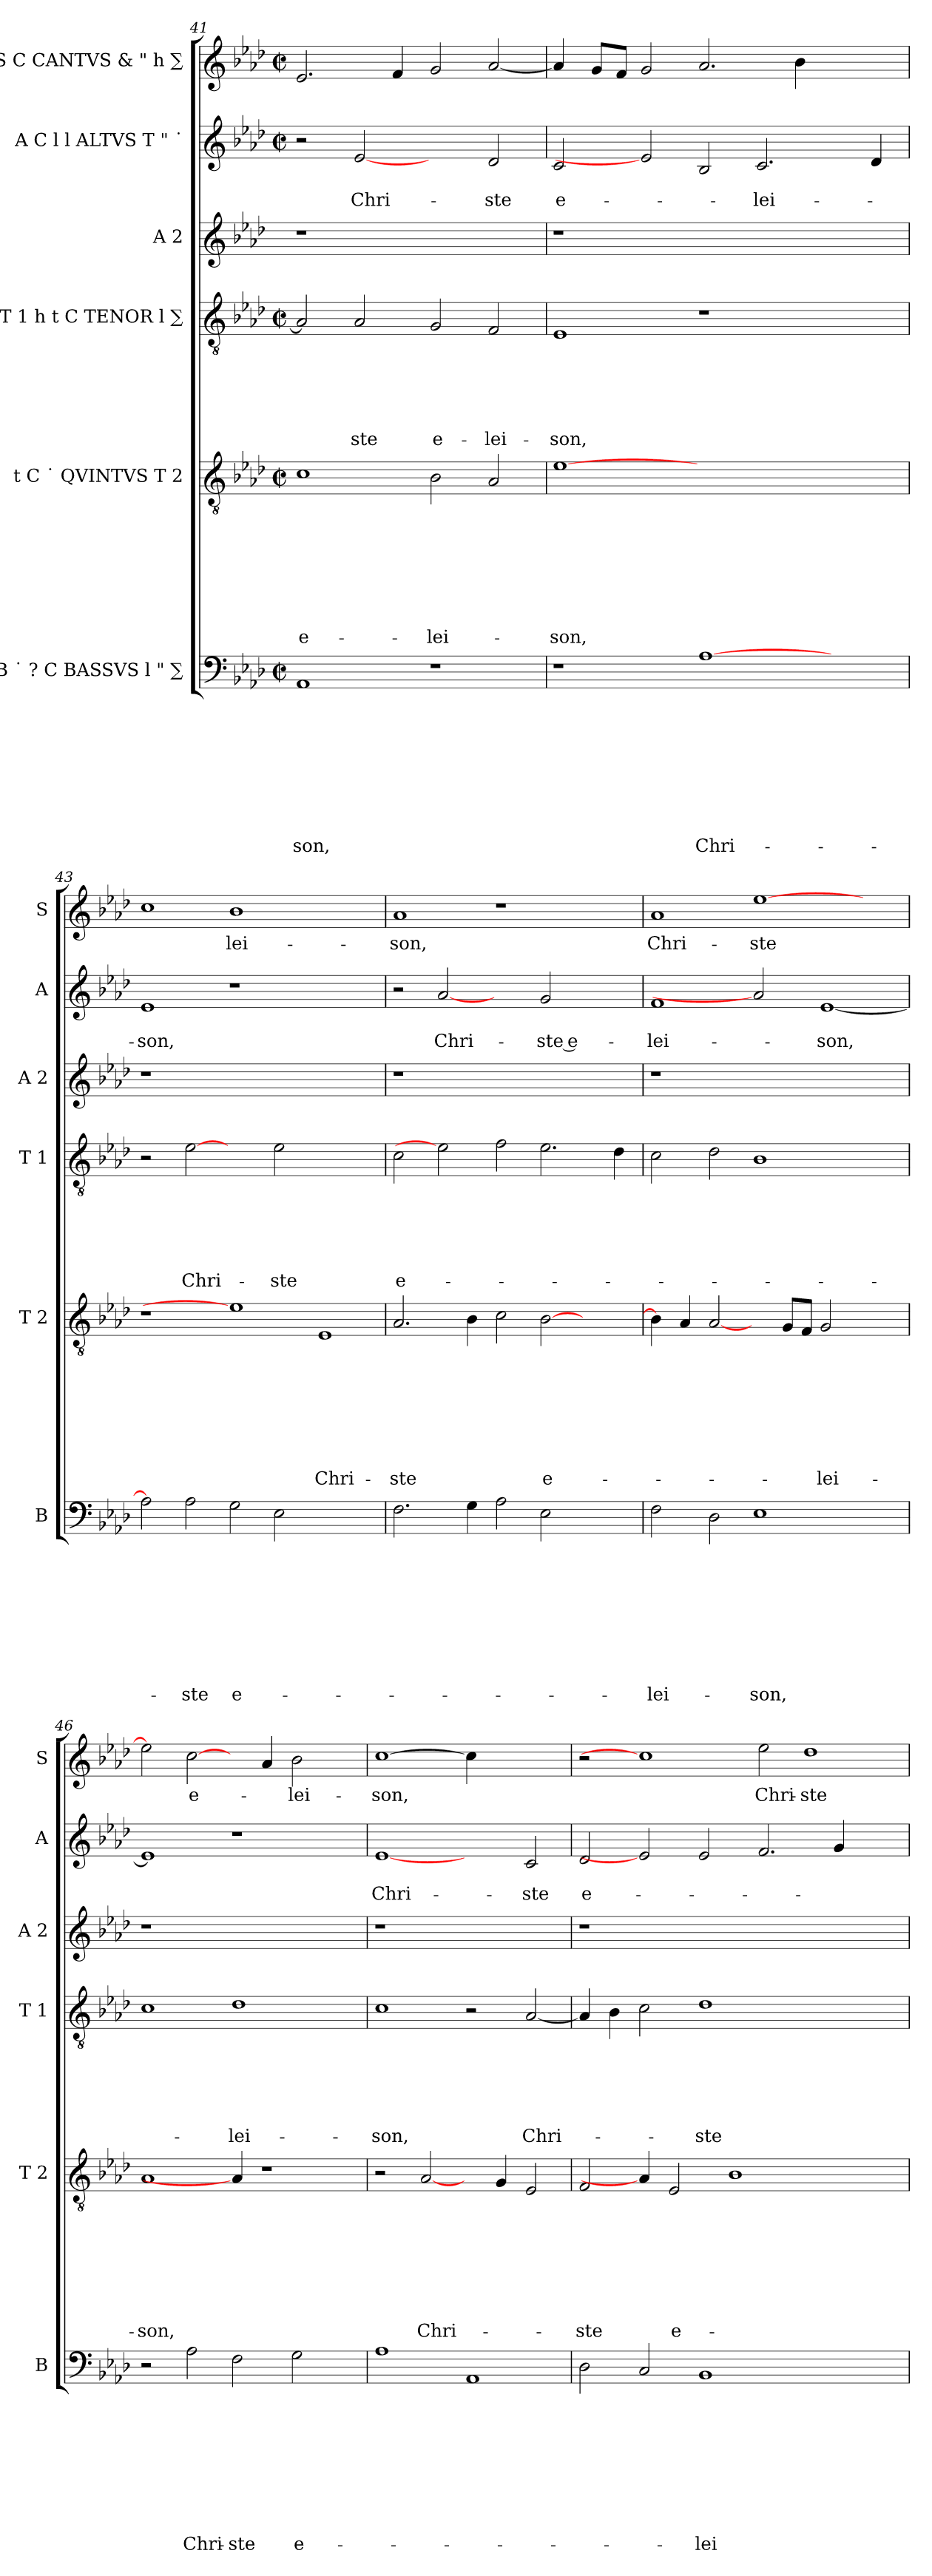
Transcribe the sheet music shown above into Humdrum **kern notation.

**kern	**text	**text	**text	**text	**text	**text	**text	**text	**text	**kern	**text	**text	**text	**text	**text	**text	**text	**text	**kern	**text	**text	**text	**text	**text	**text	**kern	**kern	**text	**text	**kern	**text
*part6	*part6	*part6	*part6	*part6	*part6	*part6	*part6	*part6	*part6	*part5	*part5	*part5	*part5	*part5	*part5	*part5	*part5	*part5	*part4	*part4	*part4	*part4	*part4	*part4	*part4	*part3	*part2	*part2	*part2	*part1	*part1
*staff6	*staff6	*staff6	*staff6	*staff6	*staff6	*staff6	*staff6	*staff6	*staff6	*staff5	*staff5	*staff5	*staff5	*staff5	*staff5	*staff5	*staff5	*staff5	*staff4	*staff4	*staff4	*staff4	*staff4	*staff4	*staff4	*staff3	*staff2	*staff2	*staff2	*staff1	*staff1
*I"B ˙ ? C BASSVS l " ∑	*	*	*	*	*	*	*	*	*	*I"t C ˙ QVINTVS T 2	*	*	*	*	*	*	*	*	*I"T 1 h t C TENOR l ∑	*	*	*	*	*	*	*I"A 2	*I"A C l l ALTVS T " ˙	*	*	*I"S C CANTVS & " h ∑	*
*I'B	*	*	*	*	*	*	*	*	*	*I'T 2	*	*	*	*	*	*	*	*	*I'T 1	*	*	*	*	*	*	*I'A 2	*I'A	*	*	*I'S	*
*clefF4	*	*	*	*	*	*	*	*	*	*clefGv2	*	*	*	*	*	*	*	*	*clefGv2	*	*	*	*	*	*	*clefG2	*clefG2	*	*	*clefG2	*
*k[b-e-a-d-]	*	*	*	*	*	*	*	*	*	*k[b-e-a-d-]	*	*	*	*	*	*	*	*	*k[b-e-a-d-]	*	*	*	*	*	*	*k[b-e-a-d-]	*k[b-e-a-d-]	*	*	*k[b-e-a-d-]	*
*A-:	*	*	*	*	*	*	*	*	*	*A-:	*	*	*	*	*	*	*	*	*A-:	*	*	*	*	*	*	*A-:	*A-:	*	*	*A-:	*
*M2/2	*	*	*	*	*	*	*	*	*	*M2/2	*	*	*	*	*	*	*	*	*M2/2	*	*	*	*	*	*	*	*M2/2	*	*	*M2/2	*
*met(c|)	*	*	*	*	*	*	*	*	*	*met(c|)	*	*	*	*	*	*	*	*	*met(c|)	*	*	*	*	*	*	*	*met(c|)	*	*	*met(c|)	*
=41	=41	=41	=41	=41	=41	=41	=41	=41	=41	=41	=41	=41	=41	=41	=41	=41	=41	=41	=41	=41	=41	=41	=41	=41	=41	=41	=41	=41	=41	=41	=41
!	!	!	!	!	!	!	!	!	!LO:LY:b	!	!	!	!	!	!	!	!	!LO:LY:b:rj	!	!	!	!	!	!	!	!	!	!	!	!	!
1AA-	.	.	.	.	.	.	.	.	-son,	1c	.	.	.	.	.	.	.	e-	2A-/]	.	.	.	.	.	.	1r	2r	.	.	2.e-/	.
!	!	!	!	!	!	!	!	!	!	!	!	!	!	!	!	!	!	!	!	!	!	!	!	!	!LO:LY:b	!	!	!	!LO:LY:b	!	!
.	.	.	.	.	.	.	.	.	.	.	.	.	.	.	.	.	.	.	2A-/	.	.	.	.	.	-ste	.	[2e-	.	Chri-	.	.
.	.	.	.	.	.	.	.	.	.	.	.	.	.	.	.	.	.	.	.	.	.	.	.	.	.	.	.	.	.	4f/	.
!	!	!	!	!	!	!	!	!	!	!	!	!	!	!	!	!	!	!LO:LY:b	!	!	!	!	!	!	!LO:LY:b	!	!	!	!	!	!
1r	.	.	.	.	.	.	.	.	.	2B-\	.	.	.	.	.	.	.	-lei-	2G/	.	.	.	.	.	e-	1ryy	2ryy	.	.	2g/	.
!	!	!	!	!	!	!	!	!	!	!	!	!	!	!	!	!	!	!	!	!	!	!	!	!	!LO:LY:b	!	!	!	!LO:LY:b	!	!
.	.	.	.	.	.	.	.	.	.	2A-/	.	.	.	.	.	.	.	.	2F/	.	.	.	.	.	-lei-	.	2d-/	.	-ste	[<2a-/	.
=42	=42	=42	=42	=42	=42	=42	=42	=42	=42	=42	=42	=42	=42	=42	=42	=42	=42	=42	=42	=42	=42	=42	=42	=42	=42	=42	=42	=42	=42	=42	=42
!	!	!	!	!	!	!	!	!	!	!	!	!	!	!	!	!	!	!LO:LY:b	!	!	!	!	!	!	!LO:LY:b	!	!	!	!LO:LY:b	!	!
1r	.	.	.	.	.	.	.	.	.	[1e-	.	.	.	.	.	.	.	-son,	1E-	.	.	.	.	.	-son,	1r	2c/	.	e-	4a-/]	.
.	.	.	.	.	.	.	.	.	.	.	.	.	.	.	.	.	.	.	.	.	.	.	.	.	.	.	.	.	.	8g/L	.
.	.	.	.	.	.	.	.	.	.	.	.	.	.	.	.	.	.	.	.	.	.	.	.	.	.	.	.	.	.	8f/J	.
.	.	.	.	.	.	.	.	.	.	.	.	.	.	.	.	.	.	.	.	.	.	.	.	.	.	.	2e-]	.	.	2g/	.
!	!	!	!	!	!	!	!	!	!LO:LY:b	!	!	!	!	!	!	!	!	!	!	!	!	!	!	!	!	!	!	!	!	!	!
[>1A-	.	.	.	.	.	.	.	.	Chri-	1.ryy	.	.	.	.	.	.	.	.	1r	.	.	.	.	.	.	1.ryy	2B-/	.	.	2.a-/	.
!	!	!	!	!	!	!	!	!	!	!	!	!	!	!	!	!	!	!	!	!	!	!	!	!	!	!	!	!	!LO:LY:b	!	!
.	.	.	.	.	.	.	.	.	.	.	.	.	.	.	.	.	.	.	.	.	.	.	.	.	.	.	2.c/	.	-lei-	.	.
.	.	.	.	.	.	.	.	.	.	.	.	.	.	.	.	.	.	.	.	.	.	.	.	.	.	.	.	.	.	4b-\	.
2ryy	.	.	.	.	.	.	.	.	.	.	.	.	.	.	.	.	.	.	2ryy	.	.	.	.	.	.	.	.	.	.	2ryy	.
.	.	.	.	.	.	.	.	.	.	.	.	.	.	.	.	.	.	.	.	.	.	.	.	.	.	.	4d-/	.	.	.	.
=43	=43	=43	=43	=43	=43	=43	=43	=43	=43	=43	=43	=43	=43	=43	=43	=43	=43	=43	=43	=43	=43	=43	=43	=43	=43	=43	=43	=43	=43	=43	=43
!	!	!	!	!	!	!	!	!	!	!	!	!	!	!	!	!	!	!	!	!	!	!	!	!	!	!	!	!	!LO:LY:b	!	!
2A-\]	.	.	.	.	.	.	.	.	.	1r	.	.	.	.	.	.	.	.	2r	.	.	.	.	.	.	1r	1e-	.	-son,	1cc	.
!	!	!	!	!	!	!	!	!	!LO:LY:b	!	!	!	!	!	!	!	!	!	!	!	!	!	!	!	!LO:LY:b	!	!	!	!	!	!
2A-\	.	.	.	.	.	.	.	.	-ste	.	.	.	.	.	.	.	.	.	[2e-	.	.	.	.	.	Chri-	.	.	.	.	.	.
!	!	!	!	!	!	!	!	!	!LO:LY:b	!	!	!	!	!	!	!	!	!	!	!	!	!	!	!	!	!	!	!	!	!	!LO:LY:b
2G\	.	.	.	.	.	.	.	.	e-	1e-]	.	.	.	.	.	.	.	.	2ryy	.	.	.	.	.	.	0ryy	1r	.	.	1b-	-lei-
!	!	!	!	!	!	!	!	!	!	!	!	!	!	!	!	!	!	!	!	!	!	!	!	!	!LO:LY:b	!	!	!	!	!	!
2E-\	.	.	.	.	.	.	.	.	.	.	.	.	.	.	.	.	.	.	2e-\	.	.	.	.	.	-ste	.	.	.	.	.	.
!	!	!	!	!	!	!	!	!	!	!	!	!	!	!	!	!	!	!LO:LY:b	!	!	!	!	!	!	!	!	!	!	!	!	!
1ryy	.	.	.	.	.	.	.	.	.	1E-	.	.	.	.	.	.	.	Chri-	1ryy	.	.	.	.	.	.	.	1ryy	.	.	1ryy	.
!!LO:PB:g=z
=44	=44	=44	=44	=44	=44	=44	=44	=44	=44	=44	=44	=44	=44	=44	=44	=44	=44	=44	=44	=44	=44	=44	=44	=44	=44	=44	=44	=44	=44	=44	=44
!	!	!	!	!	!	!	!	!	!	!	!	!	!	!	!	!	!	!LO:LY:b	!	!	!	!	!	!	!LO:LY:b	!	!	!	!	!	!LO:LY:b
2.F\	.	.	.	.	.	.	.	.	.	2.A-/	.	.	.	.	.	.	.	-ste	2c\	.	.	.	.	.	e-	1r	2r	.	.	1a-	-son,
!	!	!	!	!	!	!	!	!	!	!	!	!	!	!	!	!	!	!	!	!	!	!	!	!	!	!	!	!	!LO:LY:b	!	!
.	.	.	.	.	.	.	.	.	.	.	.	.	.	.	.	.	.	.	2e-]	.	.	.	.	.	.	.	[2a-	.	Chri-	.	.
4G\	.	.	.	.	.	.	.	.	.	4B-\	.	.	.	.	.	.	.	.	.	.	.	.	.	.	.	.	.	.	.	.	.
2A-\	.	.	.	.	.	.	.	.	.	2c\	.	.	.	.	.	.	.	.	2f\	.	.	.	.	.	.	1.ryy	2ryy	.	.	1r	.
!	!	!	!	!	!	!	!	!	!	!	!	!	!	!	!	!	!	!LO:LY:b	!	!	!	!	!	!	!	!	!	!	!LO:LY:b:rj	!	!
2E-\	.	.	.	.	.	.	.	.	.	[>2B-\	.	.	.	.	.	.	.	e-	2.e-\	.	.	.	.	.	.	.	2g/	.	-ste e-	.	.
2ryy	.	.	.	.	.	.	.	.	.	2ryy	.	.	.	.	.	.	.	.	.	.	.	.	.	.	.	.	2ryy	.	.	2ryy	.
.	.	.	.	.	.	.	.	.	.	.	.	.	.	.	.	.	.	.	4d-\	.	.	.	.	.	.	.	.	.	.	.	.
=45	=45	=45	=45	=45	=45	=45	=45	=45	=45	=45	=45	=45	=45	=45	=45	=45	=45	=45	=45	=45	=45	=45	=45	=45	=45	=45	=45	=45	=45	=45	=45
!	!	!	!	!	!	!	!	!	!LO:LY:b	!	!	!	!	!	!	!	!	!	!	!	!	!	!	!	!	!	!	!	!LO:LY:b	!	!LO:LY:b
2F\	.	.	.	.	.	.	.	.	-lei-	4B-\]	.	.	.	.	.	.	.	.	2c\	.	.	.	.	.	.	1r	1f	.	-lei-	1a-	Chri-
.	.	.	.	.	.	.	.	.	.	4A-/	.	.	.	.	.	.	.	.	.	.	.	.	.	.	.	.	.	.	.	.	.
2D-\	.	.	.	.	.	.	.	.	.	[2A-/	.	.	.	.	.	.	.	.	2d-\	.	.	.	.	.	.	.	.	.	.	.	.
!	!	!	!	!	!	!	!	!	!LO:LY:b	!	!	!	!	!	!	!	!	!	!	!	!	!	!	!	!	!	!	!	!	!	!LO:LY:b
1E-	.	.	.	.	.	.	.	.	-son,	4ryy	.	.	.	.	.	.	.	.	1B-	.	.	.	.	.	.	1.ryy	2a-]	.	.	[>1ee-	-ste
.	.	.	.	.	.	.	.	.	.	8G/L	.	.	.	.	.	.	.	.	.	.	.	.	.	.	.	.	.	.	.	.	.
.	.	.	.	.	.	.	.	.	.	8F/J	.	.	.	.	.	.	.	.	.	.	.	.	.	.	.	.	.	.	.	.	.
!	!	!	!	!	!	!	!	!	!	!	!	!	!	!	!	!	!	!LO:LY:b	!	!	!	!	!	!	!	!	!	!	!LO:LY:b	!	!
.	.	.	.	.	.	.	.	.	.	2G/	.	.	.	.	.	.	.	-lei-	.	.	.	.	.	.	.	.	[<1e-	.	-son,	.	.
2ryy	.	.	.	.	.	.	.	.	.	2ryy	.	.	.	.	.	.	.	.	2ryy	.	.	.	.	.	.	.	.	.	.	2ryy	.
=46	=46	=46	=46	=46	=46	=46	=46	=46	=46	=46	=46	=46	=46	=46	=46	=46	=46	=46	=46	=46	=46	=46	=46	=46	=46	=46	=46	=46	=46	=46	=46
!	!	!	!	!	!	!	!	!	!	!	!	!	!	!	!	!	!	!LO:LY:b	!	!	!	!	!	!	!	!	!	!	!	!	!
2r	.	.	.	.	.	.	.	.	.	1A-	.	.	.	.	.	.	.	-son,	1c	.	.	.	.	.	.	1r	1e-]	.	.	2ee-\]	.
!	!	!	!	!	!	!	!	!	!LO:LY:b	!	!	!	!	!	!	!	!	!	!	!	!	!	!	!	!	!	!	!	!	!	!LO:LY:b
2A-\	.	.	.	.	.	.	.	.	Chri-	.	.	.	.	.	.	.	.	.	.	.	.	.	.	.	.	.	.	.	.	[2cc\	e-
!	!	!	!	!	!	!	!	!	!LO:LY:b	!	!	!	!	!	!	!	!	!	!	!	!	!	!	!	!LO:LY:b	!	!	!	!	!	!
2F\	.	.	.	.	.	.	.	.	-ste	4A-/]	.	.	.	.	.	.	.	.	1d-	.	.	.	.	.	-lei-	1ryy	1r	.	.	4ryy	.
.	.	.	.	.	.	.	.	.	.	1r	.	.	.	.	.	.	.	.	.	.	.	.	.	.	.	.	.	.	.	4a-/	.
!	!	!	!	!	!	!	!	!	!LO:LY:b	!	!	!	!	!	!	!	!	!	!	!	!	!	!	!	!	!	!	!	!	!	!LO:LY:b
2G\	.	.	.	.	.	.	.	.	e-	.	.	.	.	.	.	.	.	.	.	.	.	.	.	.	.	.	.	.	.	2b-\	-lei-
4ryy	.	.	.	.	.	.	.	.	.	.	.	.	.	.	.	.	.	.	4ryy	.	.	.	.	.	.	4ryy	4ryy	.	.	4ryy	.
=47	=47	=47	=47	=47	=47	=47	=47	=47	=47	=47	=47	=47	=47	=47	=47	=47	=47	=47	=47	=47	=47	=47	=47	=47	=47	=47	=47	=47	=47	=47	=47
!	!	!	!	!	!	!	!	!	!	!	!	!	!	!	!	!	!	!	!	!	!	!	!	!	!LO:LY:b	!	!	!	!LO:LY:b	!	!LO:LY:b
1A-	.	.	.	.	.	.	.	.	.	2r	.	.	.	.	.	.	.	.	1c	.	.	.	.	.	-son,	1r	[1e-	.	Chri-	[1cc	-son,
!	!	!	!	!	!	!	!	!	!	!	!	!	!	!	!	!	!	!LO:LY:b	!	!	!	!	!	!	!	!	!	!	!	!	!
.	.	.	.	.	.	.	.	.	.	[2A-/	.	.	.	.	.	.	.	Chri-	.	.	.	.	.	.	.	.	.	.	.	.	.
1AA-	.	.	.	.	.	.	.	.	.	4ryy	.	.	.	.	.	.	.	.	2r	.	.	.	.	.	.	1ryy	2ryy	.	.	4cc\]	.
.	.	.	.	.	.	.	.	.	.	4G/	.	.	.	.	.	.	.	.	.	.	.	.	.	.	.	.	.	.	.	2.ryy	.
!	!	!	!	!	!	!	!	!	!	!	!	!	!	!	!	!	!	!	!	!	!	!	!	!	!LO:LY:b	!	!	!	!LO:LY:b	!	!
.	.	.	.	.	.	.	.	.	.	2E-/	.	.	.	.	.	.	.	.	[<2A-/	.	.	.	.	.	Chri-	.	2c/	.	-ste	.	.
=48	=48	=48	=48	=48	=48	=48	=48	=48	=48	=48	=48	=48	=48	=48	=48	=48	=48	=48	=48	=48	=48	=48	=48	=48	=48	=48	=48	=48	=48	=48	=48
!	!	!	!	!	!	!	!	!	!	!	!	!	!	!	!	!	!	!LO:LY:b	!	!	!	!	!	!	!	!	!	!	!LO:LY:b	!	!
2D-\	.	.	.	.	.	.	.	.	.	2F/	.	.	.	.	.	.	.	-ste	4A-/]	.	.	.	.	.	.	1r	2d-/	.	e-	2r	.
.	.	.	.	.	.	.	.	.	.	.	.	.	.	.	.	.	.	.	4B-\	.	.	.	.	.	.	.	.	.	.	.	.
2C/	.	.	.	.	.	.	.	.	.	4A-/]	.	.	.	.	.	.	.	.	2c\	.	.	.	.	.	.	.	2e-]	.	.	1cc]	.
!	!	!	!	!	!	!	!	!	!	!	!	!	!	!	!	!	!	!LO:LY:b	!	!	!	!	!	!	!	!	!	!	!	!	!
.	.	.	.	.	.	.	.	.	.	2E-/	.	.	.	.	.	.	.	e-	.	.	.	.	.	.	.	.	.	.	.	.	.
!	!	!	!	!	!	!	!	!	!LO:LY:b	!	!	!	!	!	!	!	!	!	!	!	!	!	!	!	!LO:LY:b	!	!	!	!	!	!
1BB-	.	.	.	.	.	.	.	.	-lei-	.	.	.	.	.	.	.	.	.	1d-	.	.	.	.	.	-ste	0ryy	2e-/	.	.	.	.
.	.	.	.	.	.	.	.	.	.	1B-	.	.	.	.	.	.	.	.	.	.	.	.	.	.	.	.	.	.	.	.	.
!	!	!	!	!	!	!	!	!	!	!	!	!	!	!	!	!	!	!	!	!	!	!	!	!	!	!	!	!	!	!	!LO:LY:b
.	.	.	.	.	.	.	.	.	.	.	.	.	.	.	.	.	.	.	.	.	.	.	.	.	.	.	2.f/	.	.	2ee-\	Chri-
!	!	!	!	!	!	!	!	!	!	!	!	!	!	!	!	!	!	!	!	!	!	!	!	!	!	!	!	!	!	!	!LO:LY:b
1ryy	.	.	.	.	.	.	.	.	.	.	.	.	.	.	.	.	.	.	1ryy	.	.	.	.	.	.	.	.	.	.	1dd-	-ste
.	.	.	.	.	.	.	.	.	.	2.ryy	.	.	.	.	.	.	.	.	.	.	.	.	.	.	.	.	4g/	.	.	.	.
.	.	.	.	.	.	.	.	.	.	.	.	.	.	.	.	.	.	.	.	.	.	.	.	.	.	.	2ryy	.	.	.	.
=	=	=	=	=	=	=	=	=	=	=	=	=	=	=	=	=	=	=	=	=	=	=	=	=	=	=	=	=	=	=	=
*-	*-	*-	*-	*-	*-	*-	*-	*-	*-	*-	*-	*-	*-	*-	*-	*-	*-	*-	*-	*-	*-	*-	*-	*-	*-	*-	*-	*-	*-	*-	*-
